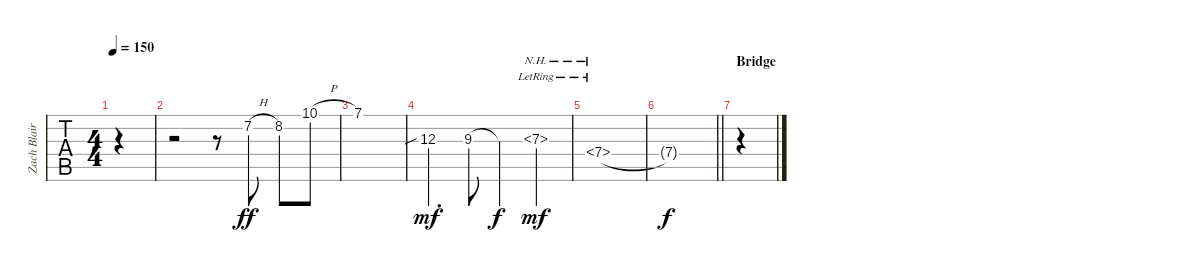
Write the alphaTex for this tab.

\track ("Zach Blair - Guitar Two" "Zach Blair") {instrument distortionguitar}
\staff {tabs}
\tuning (Eb4 Bb3 Gb3 Db3 Ab2 Eb2) {hide}
\ts (4 4)
\tempo 150
\clef g2
\ks db
|
r.2 r.8 7.2{h}.8{dy ff} 8.2.8 10.1{h}.8 |
7.1.1 |
12.3{sib}.4{d dy mf} 9.3.8 9.3{t}.4{dy f} 7.3{nh lr}.4{dy mf} |
7.4{nh lr}.1 |
\barLineRight lightlight
7.4{t}.1{dy f} |
\section ("" "Bridge")
